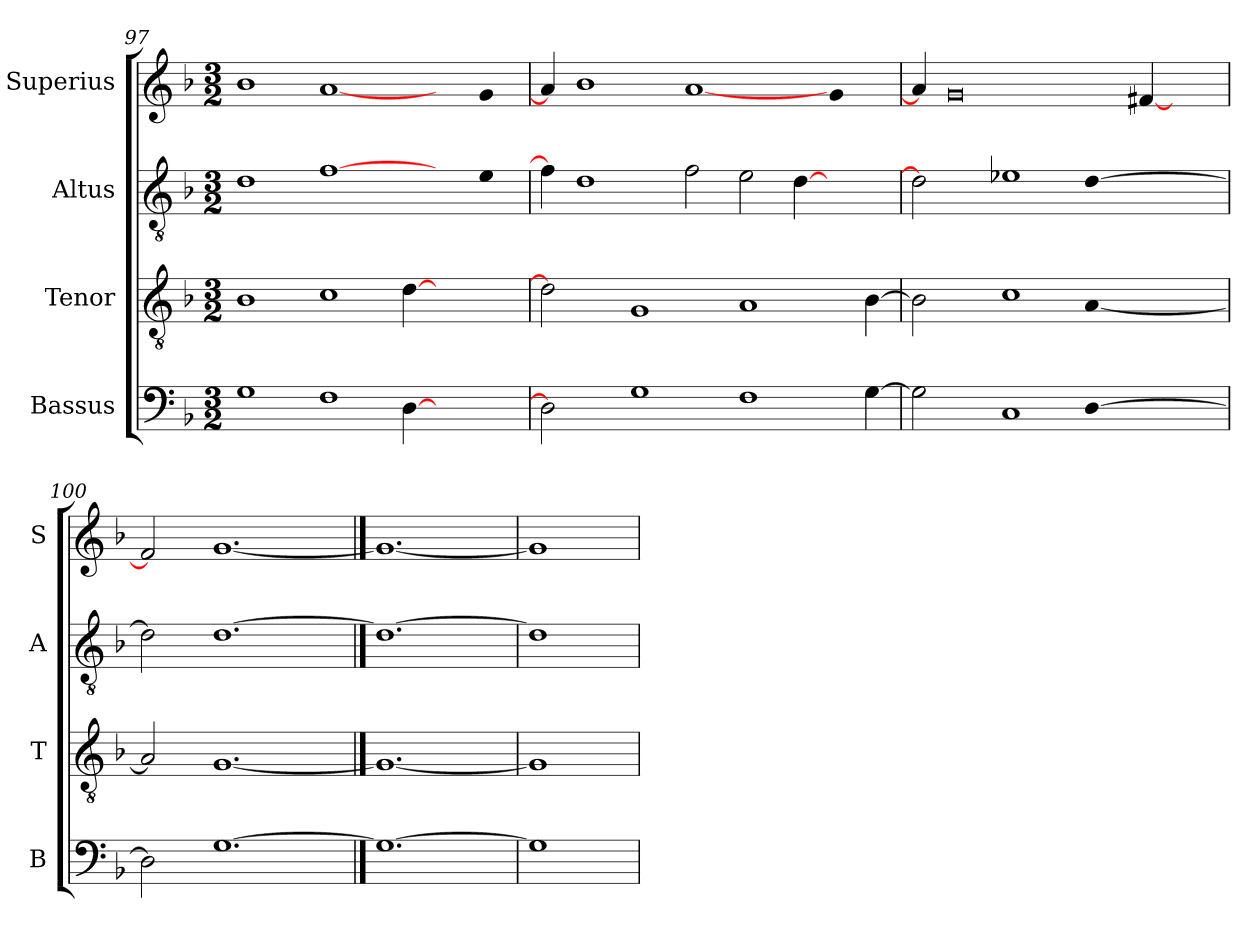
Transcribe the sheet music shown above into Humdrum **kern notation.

**kern	**kern	**kern	**kern
*part4	*part3	*part2	*part1
*staff4	*staff3	*staff2	*staff1
*I"Bassus	*I"Tenor	*I"Altus	*I"Superius
*I'B	*I'T	*I'A	*I'S
*clefF4	*clefGv2	*clefGv2	*clefG2
*k[b-]	*k[b-]	*k[b-]	*k[b-]
*F:	*F:	*F:	*F:
*M3/2	*M3/2	*M3/2	*M3/2
*Xtuplet	*Xtuplet	*Xtuplet	*Xtuplet
=97	=97	=97	=97
3%2G	3%2B-	3%2d	3%2b-
3%2F	3%2c	[6%5f	[6%5a
[6D	[6d	.	.
2ryy	2ryy	6ryy	6ryy
.	.	3e	3g
=98	=98	=98	=98
2D]	2d]	6f]	6a]
.	.	3%2d	3%2b-
3%2G	3%2G	.	.
.	.	3f	[6%5a
3%2F	3%2A	3e	.
.	.	[6d	.
.	.	3ryy	3g
[6G	[6B-	.	.
=99	=99	=99	=99
2G]	2B-]	2d]	6a]
.	.	.	3%4g
3%2C	3%2c	3%2e-X	.
[6%5D	[6%5A	[6%5d	.
.	.	.	[6f#X
.	.	.	3ryy
=100	=100	=100	=100
2D]	2A]	2d]	2f#]
[1.G	[1.G	[1.d	[1.g
==101	==101	==101	==101
1.G_	1.G_	1.d_	1.g_
=102	=102	=102	=102
1G]	1G]	1d]	1g]
=	=	=	=
*-	*-	*-	*-
